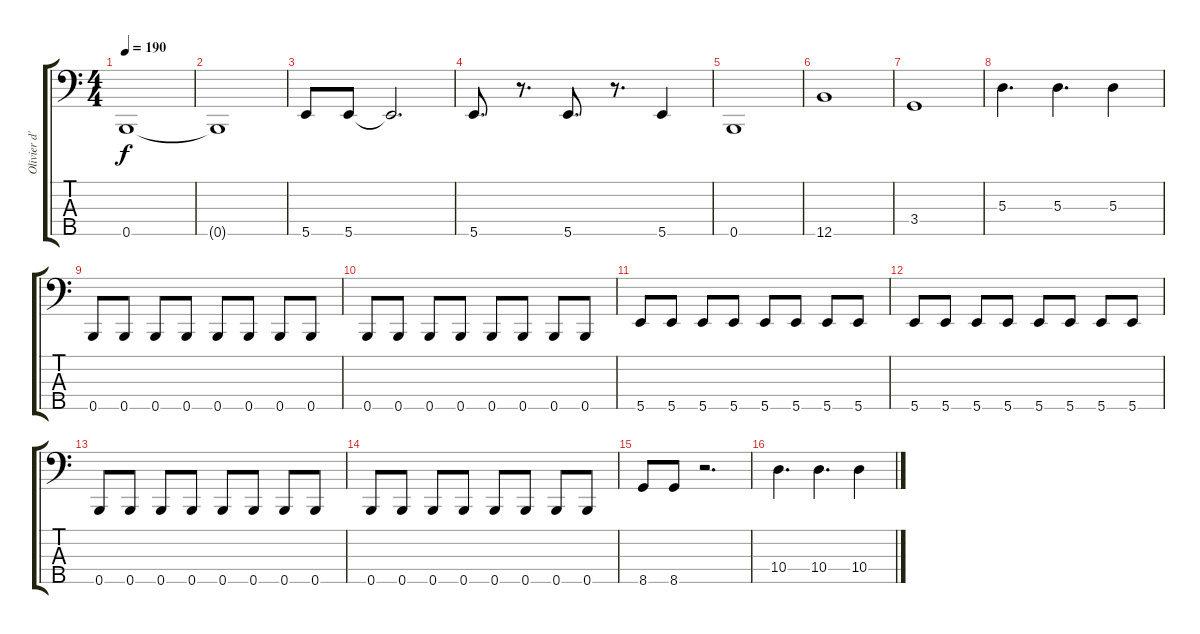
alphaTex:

\track ("Olivier d'Aries (Bass)" "Olivier d'") {instrument electricbassfinger}
\staff {score tabs}
\tuning (G2 D2 A1 E1 B0) {hide}
\ts (4 4)
\tempo 190
\clef f4
\ks c
0.5.1{dy f} |
0.5{t}.1 |
5.5.8 5.5.8 5.5{t}.2{d} |
5.5.8{d} r.8{d} 5.5.8{d} r.8{d} 5.5.4 |
0.5.1 |
12.5.1 |
3.4.1 |
5.3.4{d} 5.3.4{d} 5.3.4 |
0.5.8 0.5.8 0.5.8 0.5.8 0.5.8 0.5.8 0.5.8 0.5.8 |
0.5.8 0.5.8 0.5.8 0.5.8 0.5.8 0.5.8 0.5.8 0.5.8 |
5.5.8 5.5.8 5.5.8 5.5.8 5.5.8 5.5.8 5.5.8 5.5.8 |
5.5.8 5.5.8 5.5.8 5.5.8 5.5.8 5.5.8 5.5.8 5.5.8 |
0.5.8 0.5.8 0.5.8 0.5.8 0.5.8 0.5.8 0.5.8 0.5.8 |
0.5.8 0.5.8 0.5.8 0.5.8 0.5.8 0.5.8 0.5.8 0.5.8 |
8.5.8 8.5.8 r.2{d} |
10.4.4{d} 10.4.4{d} 10.4.4
